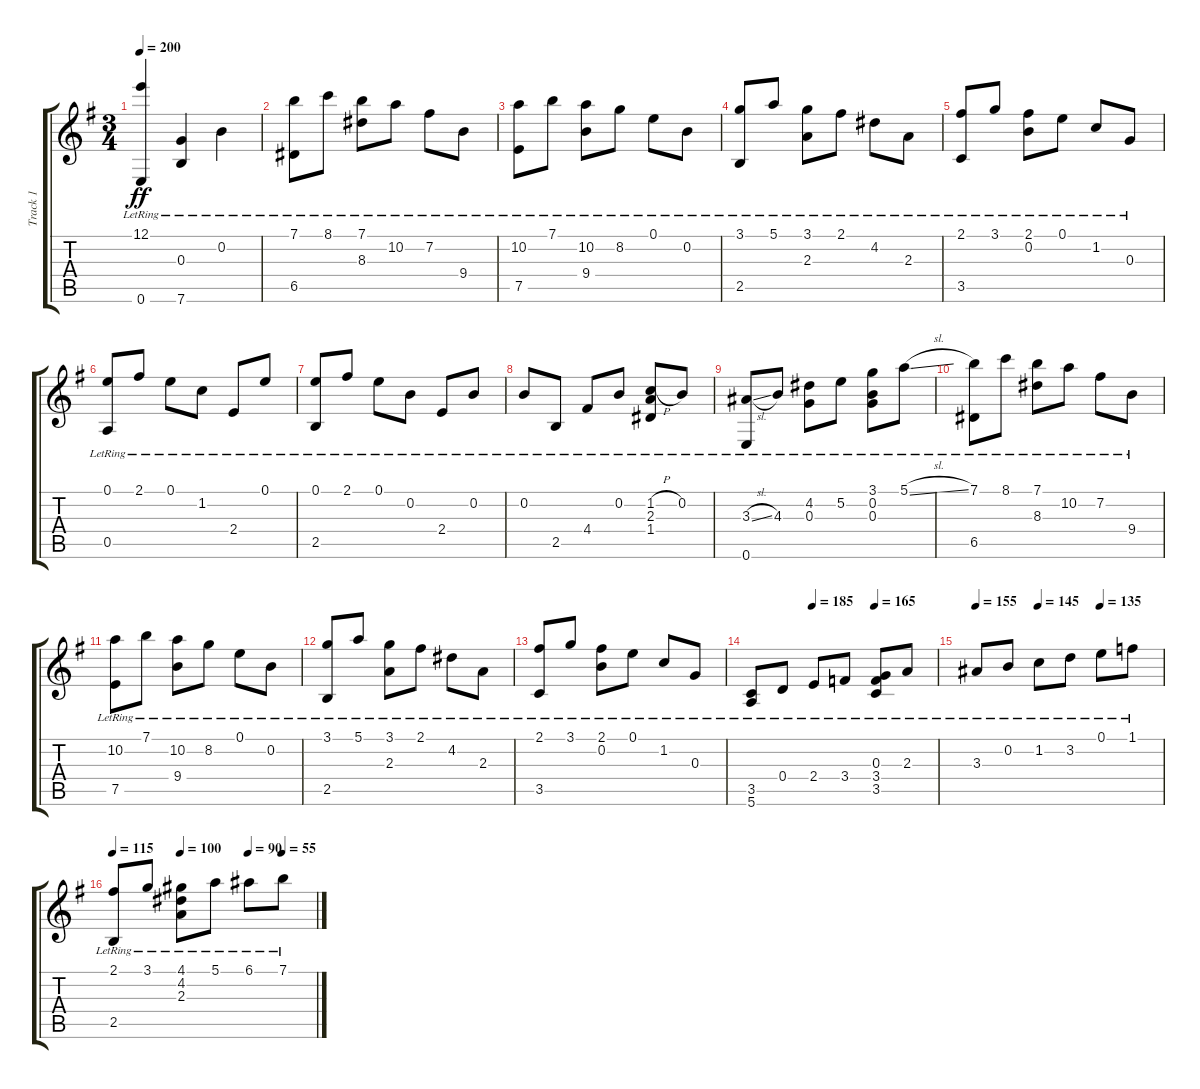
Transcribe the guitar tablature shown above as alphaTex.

\track ("Track 1" "Track 1") {instrument acousticguitarnylon}
\staff {score tabs}
\tuning (E4 B3 G3 D3 A2 E2) {hide}
\ts (3 4)
\tempo 200
\clef g2
\ks eminor
(12.1{lr} 0.6{lr}).4{dy ff} (0.3{lr} 7.6{lr}).4 0.2{lr}.4 |
(7.1{lr} 6.5{lr}).8 8.1{lr}.8 (7.1{lr} 8.3{lr}).8 10.2{lr}.8 7.2{lr}.8 9.4{lr}.8 |
(10.2{lr} 7.5{lr}).8 7.1{lr}.8 (10.2{lr} 9.4{lr}).8 8.2{lr}.8 0.1{lr}.8 0.2{lr}.8 |
(3.1{lr} 2.5{lr}).8 5.1{lr}.8 (3.1{lr} 2.3{lr}).8 2.1{lr}.8 4.2{lr}.8 2.3{lr}.8 |
(2.1{lr} 3.5{lr}).8 3.1{lr}.8 (2.1{lr} 0.2{lr}).8 0.1{lr}.8 1.2{lr}.8 0.3{lr}.8 |
(0.1{lr} 0.5{lr}).8 2.1{lr}.8 0.1{lr}.8 1.2{lr}.8 2.4{lr}.8 0.1{lr}.8 |
(0.1{lr} 2.5{lr}).8 2.1{lr}.8 0.1{lr}.8 0.2{lr}.8 2.4{lr}.8 0.2{lr}.8 |
0.2{lr}.8 2.5{lr}.8 4.4{lr}.8 0.2{lr}.8 (1.2{h lr} 2.3{lr} 1.4{lr}).8 0.2{lr}.8 |
(3.3{sl lr} 0.6{lr}).8 4.3{lr}.8 (4.2{lr} 0.3{lr}).8 5.2{lr}.8 (3.1{lr} 0.2{lr} 0.3{lr}).8 5.1{sl lr}.8 |
(7.1{lr} 6.5{lr}).8 8.1{lr}.8 (7.1{lr} 8.3{lr}).8 10.2{lr}.8 7.2{lr}.8 9.4{lr}.8 |
(10.2{lr} 7.5{lr}).8 7.1{lr}.8 (10.2{lr} 9.4{lr}).8 8.2{lr}.8 0.1{lr}.8 0.2{lr}.8 |
(3.1{lr} 2.5{lr}).8 5.1{lr}.8 (3.1{lr} 2.3{lr}).8 2.1{lr}.8 4.2{lr}.8 2.3{lr}.8 |
(2.1{lr} 3.5{lr}).8 3.1{lr}.8 (2.1{lr} 0.2{lr}).8 0.1{lr}.8 1.2{lr}.8 0.3{lr}.8 |
\tempo (185 0.3333333333333333)
\tempo (165 0.6666666666666666)
(3.5{lr} 5.6{lr}).8 0.4{lr}.8 2.4{lr}.8 3.4{lr}.8 (0.3{lr} 3.4{lr} 3.5{lr}).8 2.3{lr}.8 |
\tempo 155
\tempo (145 0.3333333333333333)
\tempo (135 0.6666666666666666)
3.3{lr}.8 0.2{lr}.8 1.2{lr}.8 3.2{lr}.8 0.1{lr}.8 1.1{lr}.8 |
\tempo 115
\tempo (100 0.3333333333333333)
\tempo (90 0.6666666666666666)
\tempo (55 0.8333333333333334)
(2.1{lr} 2.5{lr}).8 3.1{lr}.8 (4.1{lr} 4.2{lr} 2.3{lr}).8 5.1{lr}.8 6.1{lr}.8 7.1{lr}.8
